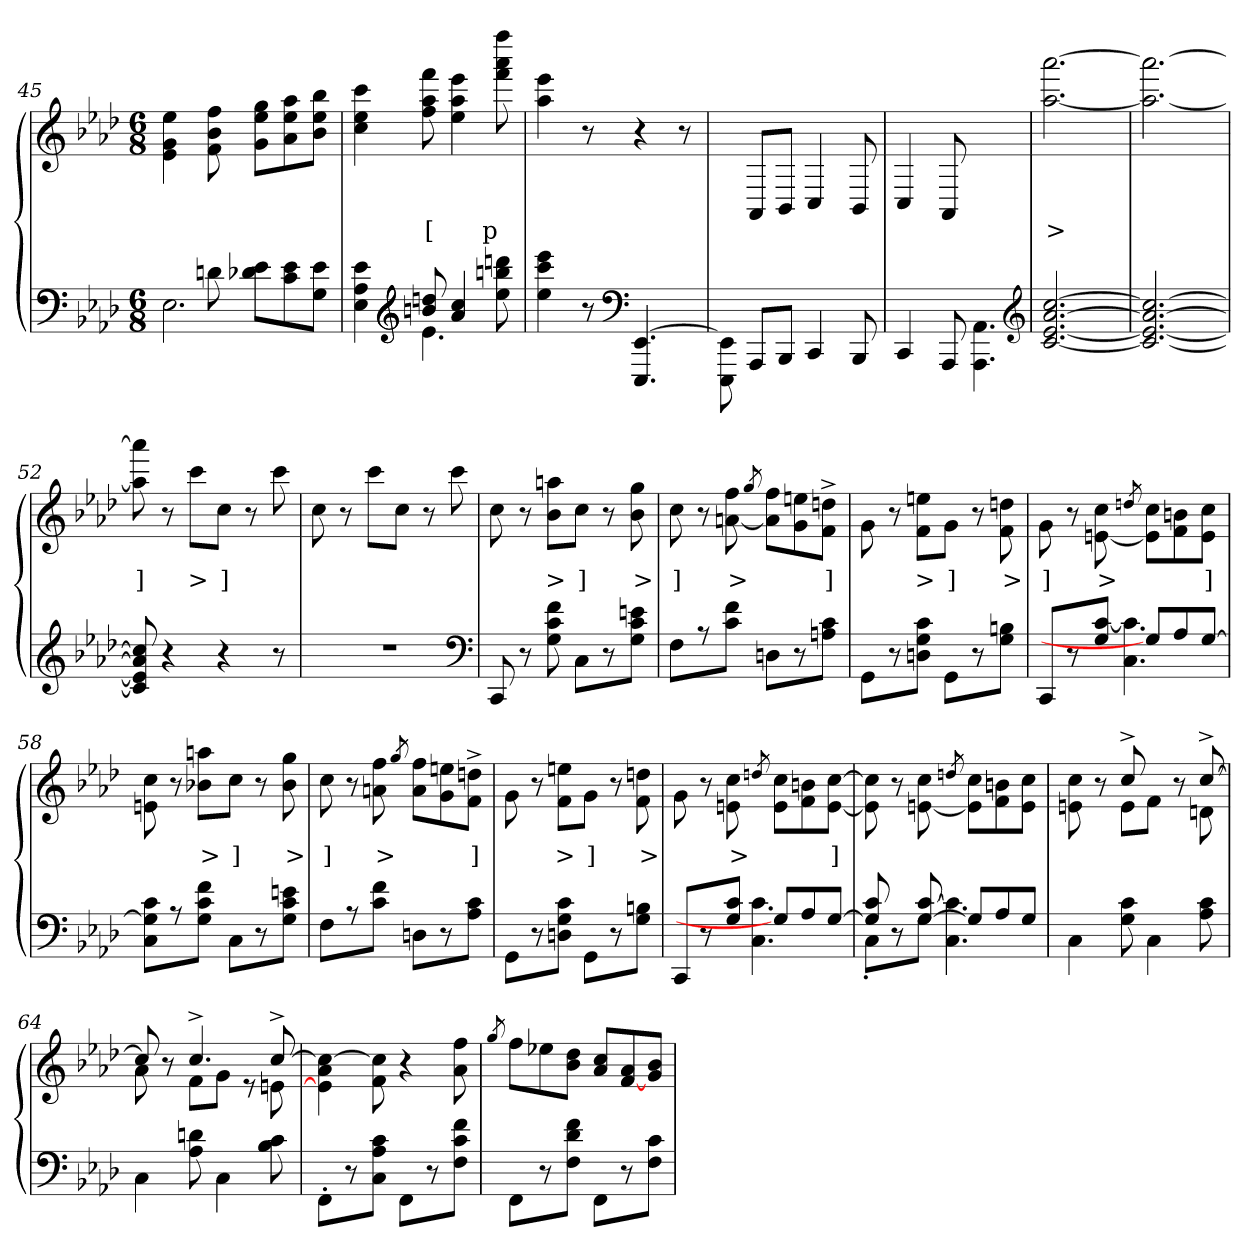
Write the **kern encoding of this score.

**kern	**kern	**text
*part2	*part1	*part1
*staff2	*staff1	*staff1
*clefF4	*clefG2	*
*k[b-e-a-d-]	*k[b-e-a-d-]	*
*M6/8	*M6/8	*
=45	=45	=45
*^	*	*
4ryy	2.E-	4ee- 4g 4e-\	.
8dn\	.	8ff 8b- 8f	.
8e- 8d-X\L	.	8gg 8ee- 8gL	.
8e- 8c	.	8aa- 8ee- 8a-	.
8e- 8GJ	.	8bb- 8ee- 8b-J	.
=46	=46	=46	=46
4ryy	4e- 4A- 4E-	4ccc 4ee- 4cc	.
*clefG2	*	*	*
8ddn 8bn	4.e-	8fff 8aa- 8ff	[
4cc 4a-	.	4eee- 4aa- 4ee-	.
8ryy	8dddn 8bbn 8ee-	8ffff 8aaa- 8fff	p
*v	*v	*	*
=47	=47	=47
4eee- 4ccc 4ee-	4eee- 4aa-	.
8r	8r	.
*clefF4	*	*
[4.EE- 4.EEE-	4r	pp
.	8r	.
=48	=48	=48
8EE-] 8EEE-\	8ryy	.
8AAA-L	8AA-L	.
8BBB-J	8BB-J	.
4CC	4C	.
8BBB-	8BB-	.
=49	=49	=49
4CC	4C	.
8AAA-	8AA-	.
4.AA-\ 4.AAA-\	4.ryy	.
*clefG2	*	*
=50	=50	=50
[2.cc [2.a- [2.e- [2.c	[2.aaa- [2.aa-	>
=51	=51	=51
2.cc_ 2.a-_ 2.e-_ 2.c_	2.aaa-_ 2.aa-_	.
=52	=52	=52
8cc] 8a-] 8e-] 8c]	8aaa-] 8aa-]	]
4r	8r	.
.	8cccL	>
4r	8ccJ	]
.	8r	.
8r	8ccc	.
=53	=53	=53
2.r	8cc	.
.	8r	.
.	8cccL	.
.	8ccJ	.
.	8r	.
.	8ccc	.
*clefF4	*	*
=54	=54	=54
8CC	8cc	.
8r	8r	.
8f 8c 8G	8aan 8b-L	>
8CL	8ccJ	]
8r	8r	.
8en 8c 8GJ	8gg 8b-	>
=55	=55	=55
8FL	8cc	]
8r	8r	.
8f 8cJ	8ff [8an	>
.	8qgg/	.
8DnL	8ff 8a]L	.
8r	8een 8g	.
8c 8AnJ	8ddn^> 8f^>J	]
=56	=56	=56
8GG\L	8g\	.
8r	8r	.
8c 8G 8DnJ	8een 8f\L	>
8GGL	8gJ	]
8r	8r	.
8Bn 8GJ	8ddn 8f\	>
=57	=57	=57
*^	*	*
4.ryy	8CC/L	8g\	]
.	8r	8r	.
.	[8c\ 8G\J	8cc [8en\	>
.	.	8qddn	.
8GL]	4.c] 4.C	8cc 8e\]L	.
8A-	.	8bn 8f	.
[8GJ	.	8cc 8eJ	]
*v	*v	*	*
=58	=58	=58
8c 8G] 8CL	8cc 8en\	.
8r	8r	.
8f 8c 8GJ	8aan 8b-XL	>
8CL	8ccJ	]
8r	8r	.
8en 8c 8GJ	8gg 8b-	>
=59	=59	=59
8FL	8cc	]
8r	8r	.
8f 8cJ	8ff 8an	>
.	8qgg/	.
8DnL	8ff 8aL	.
8r	8een 8g	.
8c 8A-J	8ddn^> 8f^>J	]
=60	=60	=60
8GG\L	8g\	.
8r	8r	.
8c 8G 8DnJ	8een 8f\L	>
8GGL	8gJ	]
8r	8r	.
8Bn 8GJ	8ddn 8f\	>
=61	=61	=61
*^	*	*
4.ryy	8CC/L	8g\	.
.	8r	8r	.
.	8c 8G\J	8cc 8en\	>
.	.	8qddn	.
8GL]	4.c 4.C	8cc 8e\L	.
8A-	.	8bn 8f	.
[8GJ	.	[8cc [8eJ	]
=62	=62	=62	=62
8c 8G]	8C'>L	8cc] 8en\]	.
8ryy	8r	8r	.
[8c [8G	8GJ	8cc [8en\	.
.	.	8qddn	.
8GL]	4.c] 4.C	8cc 8e\]L	.
8A-	.	8bn 8f	.
8GJ	.	8cc 8eJ	.
*v	*v	*	*
=63	=63	=63
*	*^	*
4C\	4ryy	8cc\ 8en\	.
.	.	8r	.
8c 8G	8cc^>	8eL	.
4C\	4ryy	8fJ	.
.	.	8r	.
8c 8A-	[8cc^>	8dn	.
=64	=64	=64	=64
4C\	8cc]	8a-	.
.	8r	8ryy	.
8dn 8A-	4.cc^>	8fL	.
4C\	.	8gJ	.
.	.	8r	.
8c 8B-	[8cc^>	8en	.
*	*v	*v	*
=65	=65	=65
8FF'>\L	4cc_ 4a- 4en\]	.
8r	.	.
8c 8A- 8CJ	8cc] 8f\	.
8FFL	4r	.
8r	.	.
8f 8c 8FJ	8ff 8a-	.
=66	=66	=66
.	8qgg/	.
8FFL	8ffL	.
8r	8ee-X	.
8f 8d- 8FJ	8dd- 8b-J	.
8FF\L	8cc 8a-L	.
8r	8a- [8f	.
8c 8FJ	8b- 8gJ	.
=	=	=
*-	*-	*-
